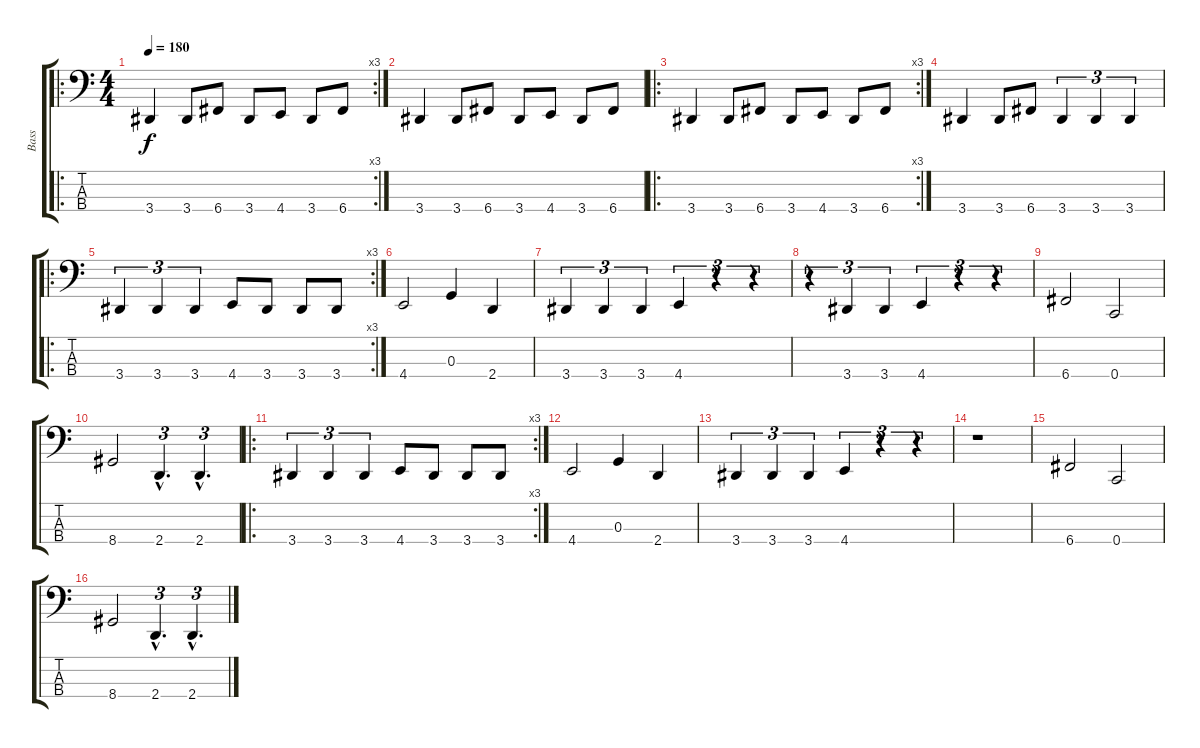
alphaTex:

\track ("Bass" "Bass") {instrument electricbasspick}
\staff {score tabs}
\tuning (F2 C2 G1 C1) {hide}
\ro
\rc 3
\ts (4 4)
\tempo 180
\clef f4
\ks c
3.4.4{dy f} 3.4.8 6.4.8 3.4.8 4.4.8 3.4.8 6.4.8 |
3.4.4 3.4.8 6.4.8 3.4.8 4.4.8 3.4.8 6.4.8 |
\ro
\rc 3
3.4.4 3.4.8 6.4.8 3.4.8 4.4.8 3.4.8 6.4.8 |
3.4.4 3.4.8 6.4.8 3.4.4{tu (3 2)} 3.4.4{tu (3 2)} 3.4.4{tu (3 2)} |
\ro
\rc 3
3.4.4{tu (3 2)} 3.4.4{tu (3 2)} 3.4.4{tu (3 2)} 4.4.8 3.4.8 3.4.8 3.4.8 |
4.4.2 0.3.4 2.4.4 |
3.4.4{tu (3 2)} 3.4.4{tu (3 2)} 3.4.4{tu (3 2)} 4.4.4{tu (3 2)} r.4{tu (3 2)} r.4{tu (3 2)} |
r.4{tu (3 2)} 3.4.4{tu (3 2)} 3.4.4{tu (3 2)} 4.4.4{tu (3 2)} r.4{tu (3 2)} r.4{tu (3 2)} |
6.4.2 0.4.2 |
8.4.2 2.4{hac}.4{d tu (3 2)} 2.4{hac}.4{d tu (3 2)} |
\ro
\rc 3
3.4.4{tu (3 2)} 3.4.4{tu (3 2)} 3.4.4{tu (3 2)} 4.4.8 3.4.8 3.4.8 3.4.8 |
4.4.2 0.3.4 2.4.4 |
3.4.4{tu (3 2)} 3.4.4{tu (3 2)} 3.4.4{tu (3 2)} 4.4.4{tu (3 2)} r.4{tu (3 2)} r.4{tu (3 2)} |
r.1 |
6.4.2 0.4.2 |
8.4.2 2.4{hac}.4{d tu (3 2)} 2.4{hac}.4{d tu (3 2)}
